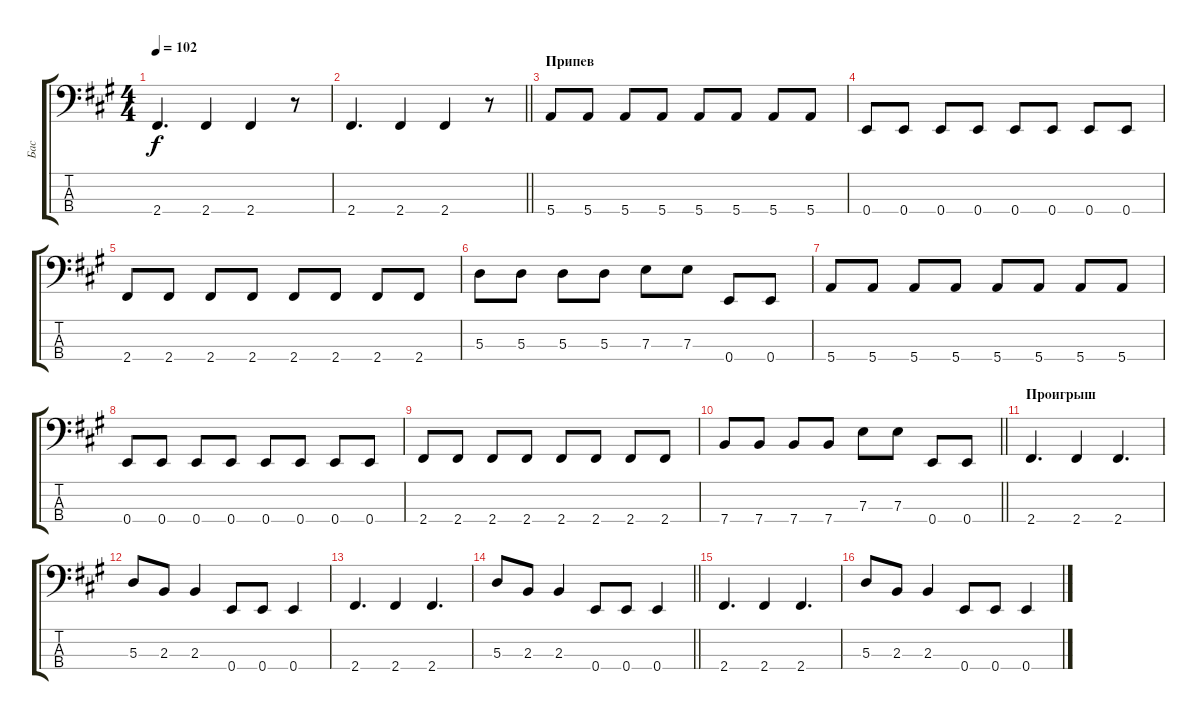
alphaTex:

\track ("Бас" "Бас") {instrument electricbassfinger}
\staff {score tabs}
\tuning (G2 D2 A1 E1) {hide}
\ts (4 4)
\tempo 102
\clef f4
\ks f#minor
2.4.4{d dy f} 2.4.4 2.4.4 r.8 |
\barLineRight lightlight
2.4.4{d} 2.4.4 2.4.4 r.8 |
\section ("" "Припев")
5.4.8 5.4.8 5.4.8 5.4.8 5.4.8 5.4.8 5.4.8 5.4.8 |
0.4.8 0.4.8 0.4.8 0.4.8 0.4.8 0.4.8 0.4.8 0.4.8 |
2.4.8 2.4.8 2.4.8 2.4.8 2.4.8 2.4.8 2.4.8 2.4.8 |
5.3.8 5.3.8 5.3.8 5.3.8 7.3.8 7.3.8 0.4.8 0.4.8 |
5.4.8 5.4.8 5.4.8 5.4.8 5.4.8 5.4.8 5.4.8 5.4.8 |
0.4.8 0.4.8 0.4.8 0.4.8 0.4.8 0.4.8 0.4.8 0.4.8 |
2.4.8 2.4.8 2.4.8 2.4.8 2.4.8 2.4.8 2.4.8 2.4.8 |
\barLineRight lightlight
7.4.8 7.4.8 7.4.8 7.4.8 7.3.8 7.3.8 0.4.8 0.4.8 |
\section ("" "Проигрыш")
2.4.4{d} 2.4.4 2.4.4{d} |
5.3.8 2.3.8 2.3.4 0.4.8 0.4.8 0.4.4 |
2.4.4{d} 2.4.4 2.4.4{d} |
\barLineRight lightlight
5.3.8 2.3.8 2.3.4 0.4.8 0.4.8 0.4.4 |
2.4.4{d} 2.4.4 2.4.4{d} |
5.3.8 2.3.8 2.3.4 0.4.8 0.4.8 0.4.4
